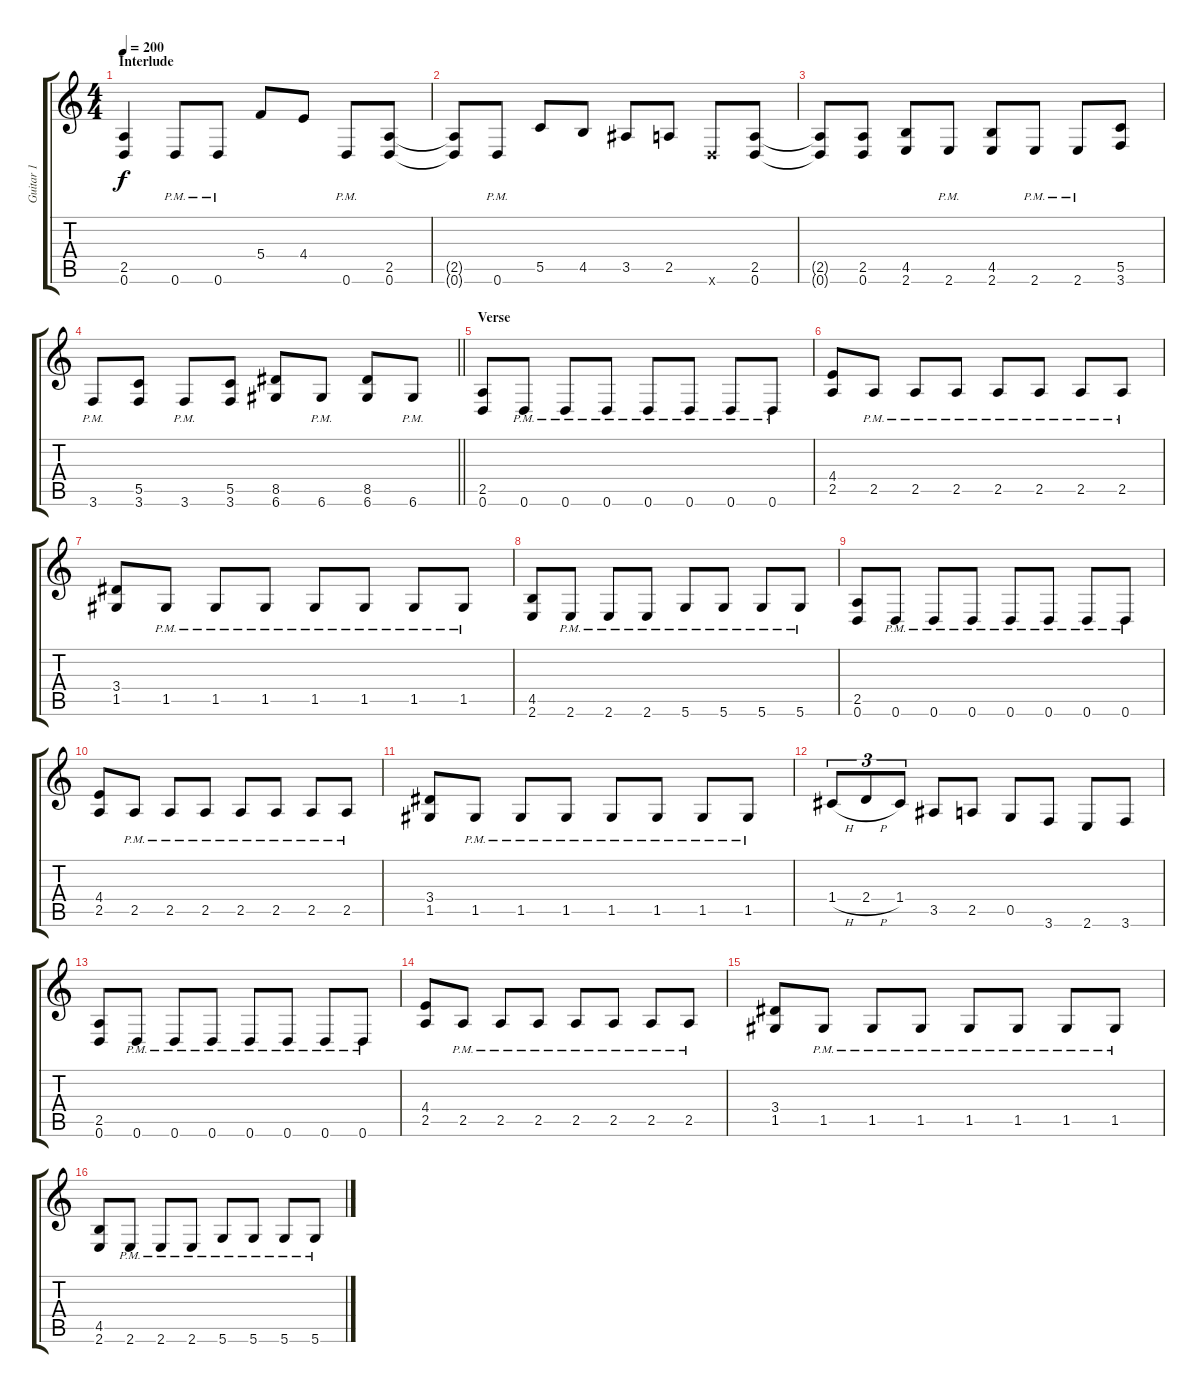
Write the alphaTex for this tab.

\track ("Guitar 1" "Guitar 1") {instrument distortionguitar}
\staff {score tabs}
\tuning (D4 A3 F3 C3 G2 D2) {hide}
\ts (4 4)
\section ("" "Interlude")
\tempo 200
\clef g2
\ks c
(2.5 0.6).4{dy f} 0.6{pm}.8 0.6{pm}.8 5.4.8 4.4.8 0.6{pm}.8 (2.5 0.6).8 |
(2.5{t} 0.6{t}).8 0.6{pm}.8 5.5.8 4.5.8 3.5.8 2.5.8 0.6{x}.8 (2.5 0.6).8 |
(2.5{t} 0.6{t}).8 (2.5 0.6).8 (4.5 2.6).8 2.6{pm}.8 (4.5 2.6).8 2.6{pm}.8 2.6{pm}.8 (5.5 3.6).8 |
\barLineRight lightlight
3.6{pm}.8 (5.5 3.6).8 3.6{pm}.8 (5.5 3.6).8 (8.5 6.6).8 6.6{pm}.8 (8.5 6.6).8 6.6{pm}.8 |
\section ("" "Verse")
(2.5 0.6).8 0.6{pm}.8 0.6{pm}.8 0.6{pm}.8 0.6{pm}.8 0.6{pm}.8 0.6{pm}.8 0.6{pm}.8 |
(4.4 2.5).8 2.5{pm}.8 2.5{pm}.8 2.5{pm}.8 2.5{pm}.8 2.5{pm}.8 2.5{pm}.8 2.5{pm}.8 |
(3.4 1.5).8 1.5{pm}.8 1.5{pm}.8 1.5{pm}.8 1.5{pm}.8 1.5{pm}.8 1.5{pm}.8 1.5{pm}.8 |
(4.5 2.6).8 2.6{pm}.8 2.6{pm}.8 2.6{pm}.8 5.6{pm}.8 5.6{pm}.8 5.6{pm}.8 5.6{pm}.8 |
(2.5 0.6).8 0.6{pm}.8 0.6{pm}.8 0.6{pm}.8 0.6{pm}.8 0.6{pm}.8 0.6{pm}.8 0.6{pm}.8 |
(4.4 2.5).8 2.5{pm}.8 2.5{pm}.8 2.5{pm}.8 2.5{pm}.8 2.5{pm}.8 2.5{pm}.8 2.5{pm}.8 |
(3.4 1.5).8 1.5{pm}.8 1.5{pm}.8 1.5{pm}.8 1.5{pm}.8 1.5{pm}.8 1.5{pm}.8 1.5{pm}.8 |
1.4{h}.8{tu (3 2)} 2.4{h}.8{tu (3 2)} 1.4.8{tu (3 2)} 3.5.8 2.5.8 0.5.8 3.6.8 2.6.8 3.6.8 |
(2.5 0.6).8 0.6{pm}.8 0.6{pm}.8 0.6{pm}.8 0.6{pm}.8 0.6{pm}.8 0.6{pm}.8 0.6{pm}.8 |
(4.4 2.5).8 2.5{pm}.8 2.5{pm}.8 2.5{pm}.8 2.5{pm}.8 2.5{pm}.8 2.5{pm}.8 2.5{pm}.8 |
(3.4 1.5).8 1.5{pm}.8 1.5{pm}.8 1.5{pm}.8 1.5{pm}.8 1.5{pm}.8 1.5{pm}.8 1.5{pm}.8 |
(4.5 2.6).8 2.6{pm}.8 2.6{pm}.8 2.6{pm}.8 5.6{pm}.8 5.6{pm}.8 5.6{pm}.8 5.6{pm}.8
